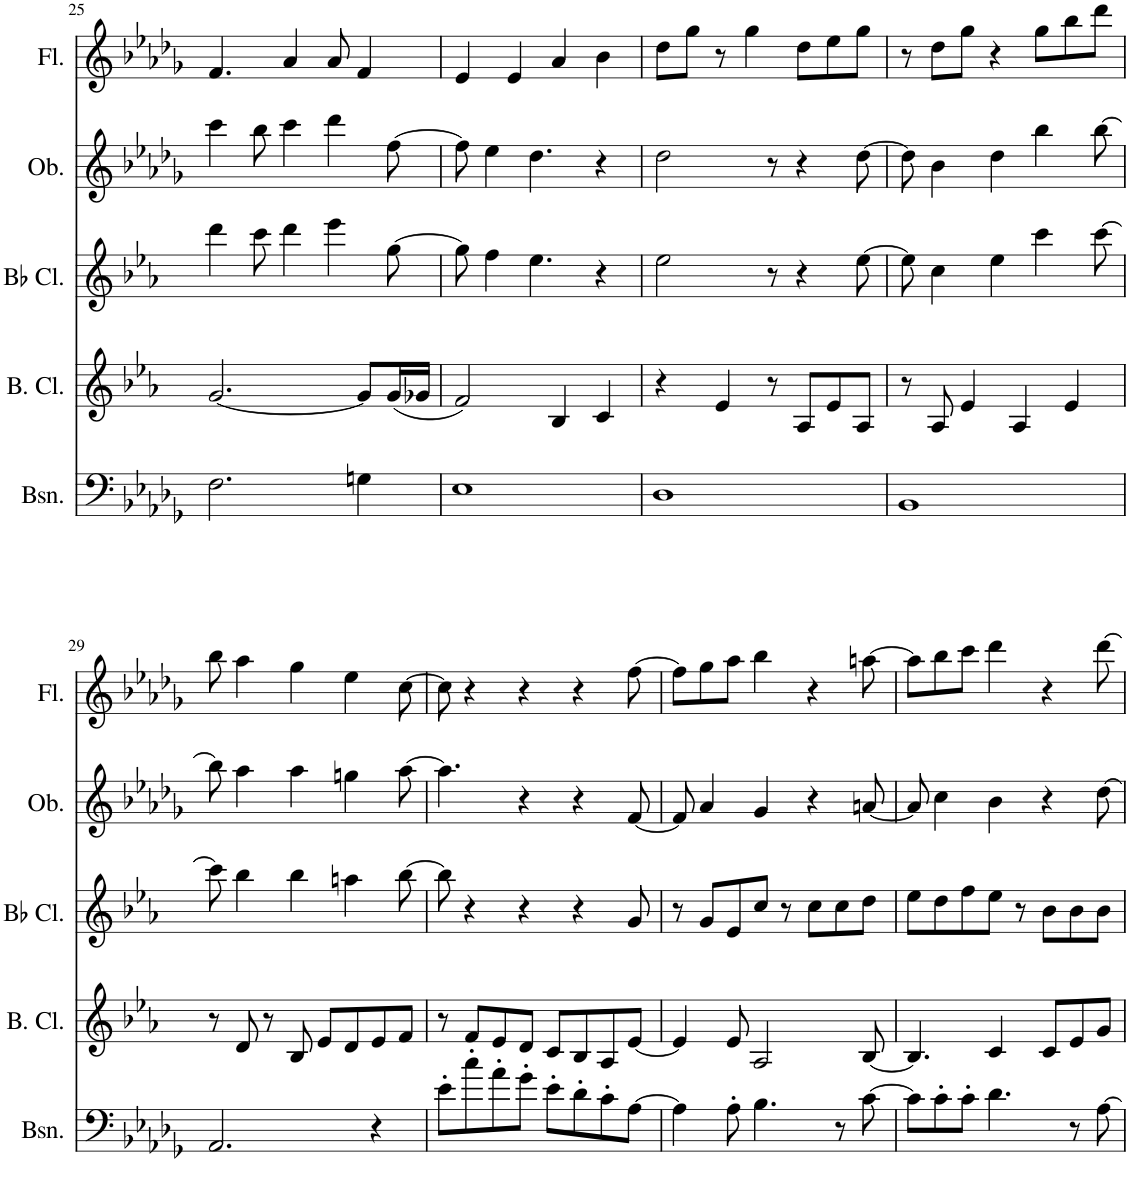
**kern	**kern	**kern	**kern	**kern
*part5	*part4	*part3	*part2	*part1
*staff5	*staff4	*staff3	*staff2	*staff1
*I"Bassoon	*I"Bass Clarinet	*I"Bb Clarinet	*I"Oboe	*I"Flute
*I'Bsn.	*I'B. Cl.	*I'Bb Cl.	*I'Ob.	*I'Fl.
!!LO:PB:g=z
*clefF4	*clefG2	*clefG2	*clefG2	*clefG2
*	*Trd8c14	*Trd1c2	*	*
*k[b-e-a-d-g-]	*k[b-e-a-]	*k[b-e-a-]	*k[b-e-a-d-g-]	*k[b-e-a-d-g-]
*M4/4	*M4/4	*M4/4	*M4/4	*M4/4
=25	=25	=25	=25	=25
2.F\	[2.g/	4ddd\	4ccc\	4.f/
.	.	8ccc\	8bb-\	.
.	.	4ddd\	4ccc\	4a-/
.	.	4eee-\	4ddd-\	8a-/
4Gn\	8g/L]	.	.	4f/
.	(16g/L	[8gg\	[8ff\	.
.	16g-X/JJ	.	.	.
=26	=26	=26	=26	=26
1E-	2f/)	8gg\]	8ff\]	4e-/
.	.	4ff\	4ee-\	.
.	.	.	.	4e-/
.	.	4.ee-\	4.dd-\	.
.	4B-/	.	.	4a-/
.	4c/	4r	4r	4b-\
=27	=27	=27	=27	=27
1D-	4r	2ee-\	2dd-\	8dd-\L
.	.	.	.	8gg-\J
.	4e-/	.	.	8r
.	.	.	.	4gg-\
.	8r	8r	8r	.
.	8A-/L	4r	4r	8dd-\L
.	8e-/	.	.	8ee-\
.	8A-/J	[8ee-\	[8dd-\	8gg-\J
=28	=28	=28	=28	=28
1BB-	8r	8ee-\]	8dd-\]	8r
.	8A-/	4cc\	4b-\	8dd-\L
.	4e-/	.	.	8gg-\J
.	.	4ee-\	4dd-\	4r
.	4A-/	.	.	.
.	.	4ccc\	4bb-\	8gg-\L
.	4e-/	.	.	8bb-\
.	.	[8ccc\	[8bb-\	8ddd-\J
!!LO:LB:g=z
=29	=29	=29	=29	=29
2.AA-/	8r	8ccc\]	8bb-\]	8bb-\
.	8d/	4bb-\	4aa-\	4aa-\
.	8r	.	.	.
.	8B-/	4bb-\	4aa-\	4gg-\
.	8e-/L	.	.	.
.	8d/	4aan\	4ggn\	4ee-\
4r	8e-/	.	.	.
.	8f/J	[8bb-\	[8aa-\	[8cc\
=30	=30	=30	=30	=30
8e-'\L	8r	8bb-\]	4.aa-\]	8cc\]
8cc'\	8f/L	4r	.	4r
8a-'\	8e-/	.	.	.
8g-'\J	8d/J	4r	4r	4r
8e-'\L	8c/L	.	.	.
8d-'\	8B-/	4r	4r	4r
8c'\	8A-/	.	.	.
[8A-\J	[8e-/J	8g/	[8f/	[8ff\
=31	=31	=31	=31	=31
4A-\]	4e-/]	8r	8f/]	8ff\L]
.	.	8g/L	4a-/	8gg-\
8A-'\	8e-/	8e-/	.	8aa-\J
4.B-\	2A-/	8cc/J	4g-/	4bb-\
.	.	8r	.	.
.	.	8cc\L	4r	4r
8r	.	8cc\	.	.
[8c\	[8B-/	8dd\J	[8an/	[8aan\
=32	=32	=32	=32	=32
8c\L]	4.B-/]	8ee-\L	8a/]	8aa\L]
8c'\	.	8dd\	4cc\	8bb-\
8c'\J	.	8ff\	.	8ccc\J
4.d-\	4c/	8ee-\J	4b-\	4ddd-\
.	.	8r	.	.
.	8c/L	8b-\L	4r	4r
8r	8e-/	8b-\	.	.
[8A-\	8g/J	8b-\J	[8dd-\	[8ddd-\
=	=	=	=	=
*-	*-	*-	*-	*-
